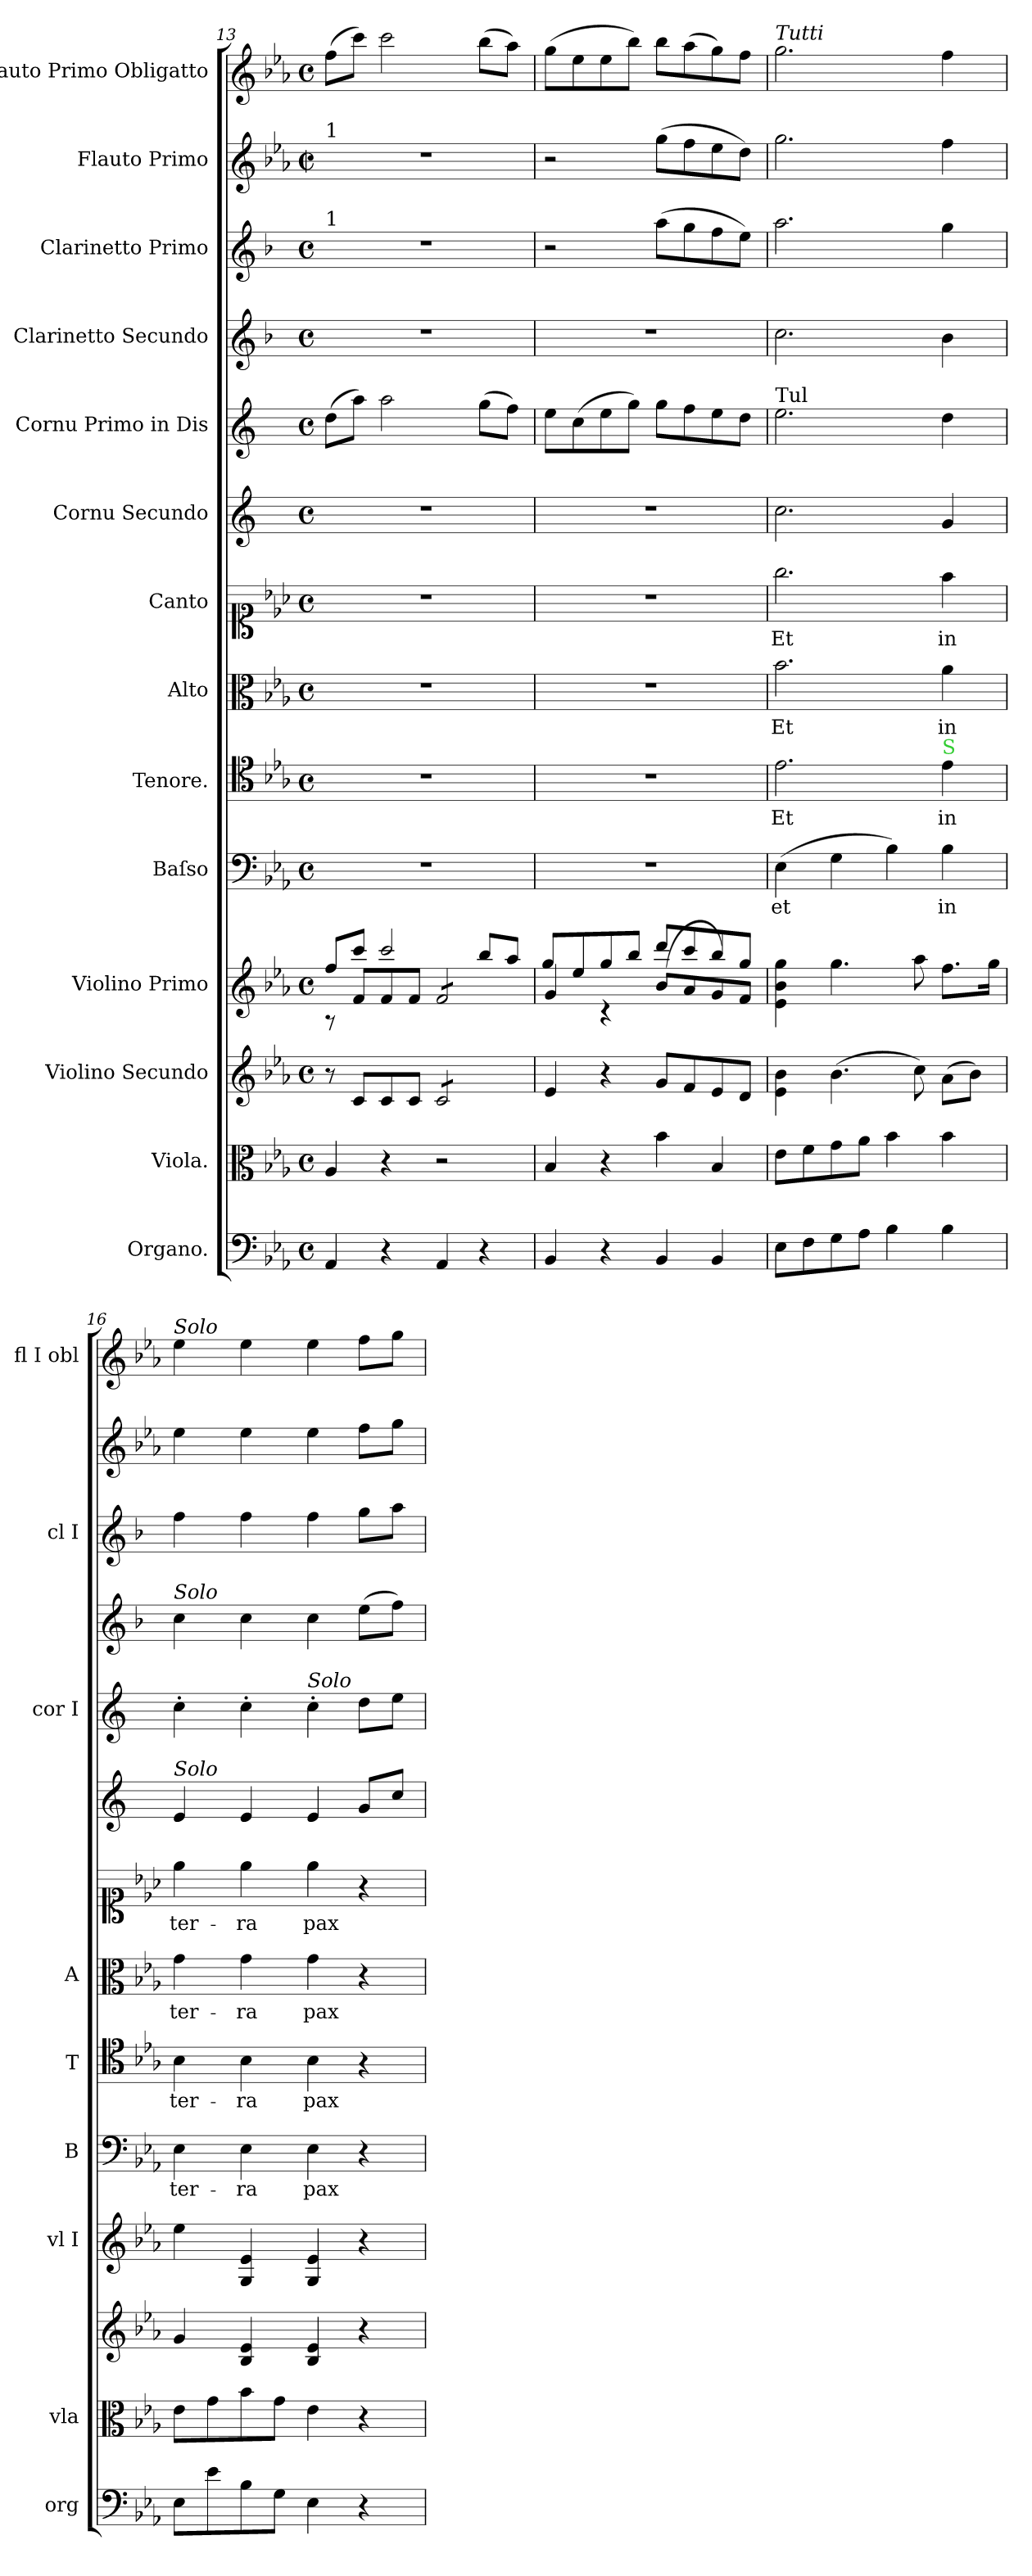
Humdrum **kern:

**kern	**kern	**dynam	**kern	**dynam	**kern	**dynam	**kern	**text	**kern	**text	**kern	**text	**kern	**text	**kern	**dynam	**kern	**kern	**kern	**kern	**kern
*part14	*part13	*part13	*part12	*part12	*part11	*part11	*part10	*part10	*part9	*part9	*part8	*part8	*part7	*part7	*part6	*part6	*part5	*part4	*part3	*part2	*part1
*staff14	*staff13	*staff13	*staff12	*staff12	*staff11	*staff11	*staff10	*staff10	*staff9	*staff9	*staff8	*staff8	*staff7	*staff7	*staff6	*staff6	*staff5	*staff4	*staff3	*staff2	*staff1
*I"Organo.	*I"Viola.	*	*I"Violino Secundo	*	*I"Violino Primo	*	*I"Baſso	*	*I"Tenore.	*	*I"Alto	*	*I"Canto	*	*I"Cornu Secundo	*	*I"Cornu Primo in Dis	*I"Clarinetto Secundo	*I"Clarinetto Primo	*I"Flauto Primo	*I"Flauto Primo Obligatto
*I'org	*I'vla	*	*	*	*I'vl I	*	*I'B	*	*I'T	*	*I'A	*	*	*	*	*	*I'cor I	*	*I'cl I	*	*I'fl I obl
*clefF4	*clefC3	*	*clefG2	*	*clefG2	*	*clefF4	*	*clefC4	*	*clefC3	*	*clefC1	*	*clefG2	*	*clefG2	*clefG2	*clefG2	*clefG2	*clefG2
*	*	*	*	*	*	*	*	*	*	*	*	*	*	*	*ITrd5c9	*	*ITrd5c9	*ITrd1c2	*ITrd1c2	*	*
*k[b-e-a-]	*k[b-e-a-]	*	*k[b-e-a-]	*	*k[b-e-a-]	*	*k[b-e-a-]	*	*k[b-e-a-]	*	*k[b-e-a-]	*	*k[b-e-a-]	*	*k[b-e-a-]	*	*k[b-e-a-]	*k[b-e-a-]	*k[b-e-a-]	*k[b-e-a-]	*k[b-e-a-]
*E-:	*E-:	*	*E-:	*	*E-:	*	*E-:	*	*E-:	*	*E-:	*	*E-:	*	*	*	*	*	*	*E-:	*E-:
*M4/4	*M4/4	*	*M4/4	*	*M4/4	*	*M4/4	*	*M4/4	*	*M4/4	*	*M4/4	*	*M4/4	*	*M4/4	*M4/4	*M4/4	*M4/4	*M4/4
*met(c)	*met(c)	*	*met(c)	*	*met(c)	*	*met(c)	*	*met(c)	*	*met(c)	*	*met(c)	*	*met(c)	*	*met(c)	*met(c)	*met(c)	*met(c|)	*met(c)
=13	=13	=13	=13	=13	=13	=13	=13	=13	=13	=13	=13	=13	=13	=13	=13	=13	=13	=13	=13	=13	=13
*	*	*	*	*	*^	*	*	*	*	*	*	*	*	*	*	*	*	*	*	*	*
!	!	!	!	!	!	!	!	!	!	!	!	!	!	!	!	!	!	!	!	!	!LO:TX:a:t=1	!
!	!	!	!	!	!	!	!	!	!	!	!	!	!	!	!	!	!	!	!	!LO:TX:a:t=1	!	!
4AA-/	4A-/	.	8r	.	8rA	8ff!/L	.	1r	.	1r	.	1r	.	1r	.	1r	.	(8f\L	1r	1r	1r	(8ff\L
.	.	.	8c/L	.	8f/L	8ccc!/J	.	.	.	.	.	.	.	.	.	.	.	8cc\J)	.	.	.	8ccc\J)
4r	4r	.	8c/	.	8f/	2ccc!/	.	.	.	.	.	.	.	.	.	.	.	2cc\	.	.	.	2ccc\
.	.	.	8c/J	.	8f/J	.	.	.	.	.	.	.	.	.	.	.	.	.	.	.	.	.
*	*	*	*tremolo	*	*	*	*	*	*	*	*	*	*	*	*	*	*	*	*	*	*	*
*	*	*	*	*	*tremolo	*	*	*	*	*	*	*	*	*	*	*	*	*	*	*	*	*
4AA-/	2r	.	8c/L	.	8f/L	.	.	.	.	.	.	.	.	.	.	.	.	.	.	.	.	.
.	.	.	8c/	.	8f/	.	.	.	.	.	.	.	.	.	.	.	.	.	.	.	.	.
4r	.	.	8c/	.	8f/	8bb-!/L	.	.	.	.	.	.	.	.	.	.	.	(8b-\L	.	.	.	(8bb-\L
.	.	.	8c/J	.	8f/J	8aa-!/J	.	.	.	.	.	.	.	.	.	.	.	8a-\J)	.	.	.	8aa-\J)
*	*	*	*	*	*Xtremolo	*	*	*	*	*	*	*	*	*	*	*	*	*	*	*	*	*
*	*	*	*Xtremolo	*	*	*	*	*	*	*	*	*	*	*	*	*	*	*	*	*	*	*
=14	=14	=14	=14	=14	=14	=14	=14	=14	=14	=14	=14	=14	=14	=14	=14	=14	=14	=14	=14	=14	=14	=14
4BB-/	4B-/	.	4e-/	.	4g/	8gg!/L	.	1r	.	1r	.	1r	.	1r	.	1r	.	8g\L	1r	2r	2r	(8gg\L
.	.	.	.	.	.	8ee-!/	.	.	.	.	.	.	.	.	.	.	.	(8e-\	.	.	.	8ee-\
4r	4r	.	4r	.	4rc	8gg!/	.	.	.	.	.	.	.	.	.	.	.	8g\	.	.	.	8ee-\
.	.	.	.	.	.	8bb-!/J	.	.	.	.	.	.	.	.	.	.	.	8b-\J)	.	.	.	8bb-\J)
4BB-/	4b-\	.	8g/L	.	(<8b-/L	8ddd!/L	.	.	.	.	.	.	.	.	.	.	.	8b-\L	.	(8gg\L	(8gg\L	8bb-\L
.	.	.	8f/	.	8a-/	8ccc!/	.	.	.	.	.	.	.	.	.	.	.	8a-\	.	8ff\	8ff\	(8aa-\
4BB-/	4B-/	.	8e-/	.	8g/)	8bb-!/	.	.	.	.	.	.	.	.	.	.	.	8g\	.	8ee-\	8ee-\	8gg\)
.	.	.	8d/J	.	8f/J	8gg!/J	.	.	.	.	.	.	.	.	.	.	.	8f\J	.	8dd\J)	8dd\J)	8ff\J
=15	=15	=15	=15	=15	=15	=15	=15	=15	=15	=15	=15	=15	=15	=15	=15	=15	=15	=15	=15	=15	=15	=15
!	!	!	!	!	!	!	!	!	!	!	!	!	!	!	!	!	!	!	!	!	!	!LO:TX:a:i:t=Tutti
!	!	!	!	!	!	!	!	!	!	!	!	!	!	!	!	!	!	!LO:TX:a:t=Tul	!	!	!	!
!	!	!LO:DY:a	!	!LO:DY:a	!	!	!LO:DY:a	!	!	!	!	!	!	!	!	!	!LO:DY:a	!	!	!	!	!
*	*	*	*	*	*v	*v	*	*	*	*	*	*	*	*	*	*	*	*	*	*	*	*
8E-\L	8e-\L	for	4e-\ 4b-\	for	4e-\ 4b-\ 4gg\	for	(4E-\	et	2.e-\	Et	2.b-\	Et	2.gg\	Et	2.e-\	for	2.g\	2.b-\	2.gg\	2.gg\	2.gg\
8F\	8f\	.	.	.	.	.	.	.	.	.	.	.	.	.	.	.	.	.	.	.	.
8G\	8g\	.	(4.b-\	.	4.gg\	.	4G\	.	.	.	.	.	.	.	.	.	.	.	.	.	.
8A-\J	8a-\J	.	.	.	.	.	.	.	.	.	.	.	.	.	.	.	.	.	.	.	.
4B-\	4b-\	.	.	.	.	.	4B-\)	.	.	.	.	.	.	.	.	.	.	.	.	.	.
.	.	.	8cc\)	.	8aa-\	.	.	.	.	.	.	.	.	.	.	.	.	.	.	.	.
!	!	!	!	!	!	!	!	!	!LO:TX:a:color=limegreen:t=S	!	!	!	!	!	!	!	!	!	!	!	!
4B-\	4b-\	.	(8a-\L	.	8.ff\L	.	4B-\	in	4e-\	in	4a-\	in	4ff\	in	4B-/	.	4f\	4a-\	4ff\	4ff\	4ff\
.	.	.	8b-\J)	.	.	.	.	.	.	.	.	.	.	.	.	.	.	.	.	.	.
.	.	.	.	.	16gg\Jk	.	.	.	.	.	.	.	.	.	.	.	.	.	.	.	.
=16	=16	=16	=16	=16	=16	=16	=16	=16	=16	=16	=16	=16	=16	=16	=16	=16	=16	=16	=16	=16	=16
!	!	!	!	!	!	!	!	!	!	!	!	!	!	!	!	!	!	!	!	!	!LO:TX:a:i:t=Solo
!	!	!	!	!	!	!	!	!	!	!	!	!	!	!	!	!	!	!LO:TX:a:i:t=Solo	!	!	!
!	!	!	!	!	!	!	!	!	!	!	!	!	!	!	!LO:TX:a:i:t=Solo	!	!	!	!	!	!
8E-\L	8e-\L	.	4g/	.	4ee-\	.	4E-\	ter-	4B-\	ter-	4g\	ter-	4ee-\	ter-	4G/	.	4e-'\	4b-\	4ee-\	4ee-\	4ee-\
8e-\	8g\	.	.	.	.	.	.	.	.	.	.	.	.	.	.	.	.	.	.	.	.
8B-\	8b-\	.	4B-/ 4e-/	.	4G/ 4e-/	.	4E-\	-ra	4B-\	-ra	4g\	-ra	4ee-\	-ra	4G/	.	4e-'\	4b-\	4ee-\	4ee-\	4ee-\
8G\J	8g\J	.	.	.	.	.	.	.	.	.	.	.	.	.	.	.	.	.	.	.	.
!	!	!	!	!	!	!	!	!	!	!	!	!	!	!	!	!	!LO:TX:a:i:t=Solo	!	!	!	!
4E-\	4e-\	.	4B-/ 4e-/	.	4G/ 4e-/	.	4E-\	pax	4B-\	pax	4g\	pax	4ee-\	pax	4G/	.	4e-'\	4b-\	4ee-\	4ee-\	4ee-\
4r	4r	.	4r	.	4r	.	4r	.	4r	.	4r	.	4r	.	8B-/L	.	8f\L	(8dd\L	8ff\L	8ff\L	8ff\L
.	.	.	.	.	.	.	.	.	.	.	.	.	.	.	8e-/J	.	8g\J	8ee-\J)	8gg\J	8gg\J	8gg\J
=	=	=	=	=	=	=	=	=	=	=	=	=	=	=	=	=	=	=	=	=	=
*-	*-	*-	*-	*-	*-	*-	*-	*-	*-	*-	*-	*-	*-	*-	*-	*-	*-	*-	*-	*-	*-
